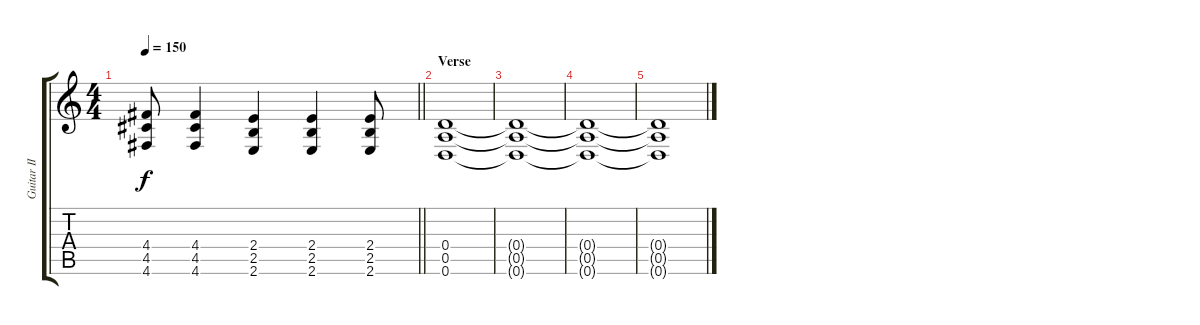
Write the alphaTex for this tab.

\track ("Guitar II" "Guitar II") {instrument overdrivenguitar}
\staff {score tabs}
\tuning (E4 B3 G3 D3 A2 D2) {hide}
\ts (4 4)
\tempo 150
\clef g2
\barLineRight lightlight
\ks c
(4.4{t} 4.5{t} 4.6{t}).8{dy f} (4.4 4.5 4.6).4 (2.4 2.5 2.6).4 (2.4 2.5 2.6).4 (2.4 2.5 2.6).8 |
\section ("" "Verse")
(0.4 0.5 0.6).1 |
(0.4{t} 0.5{t} 0.6{t}).1 |
(0.4{t} 0.5{t} 0.6{t}).1{volume 6} |
(0.4{t} 0.5{t} 0.6{t}).1
